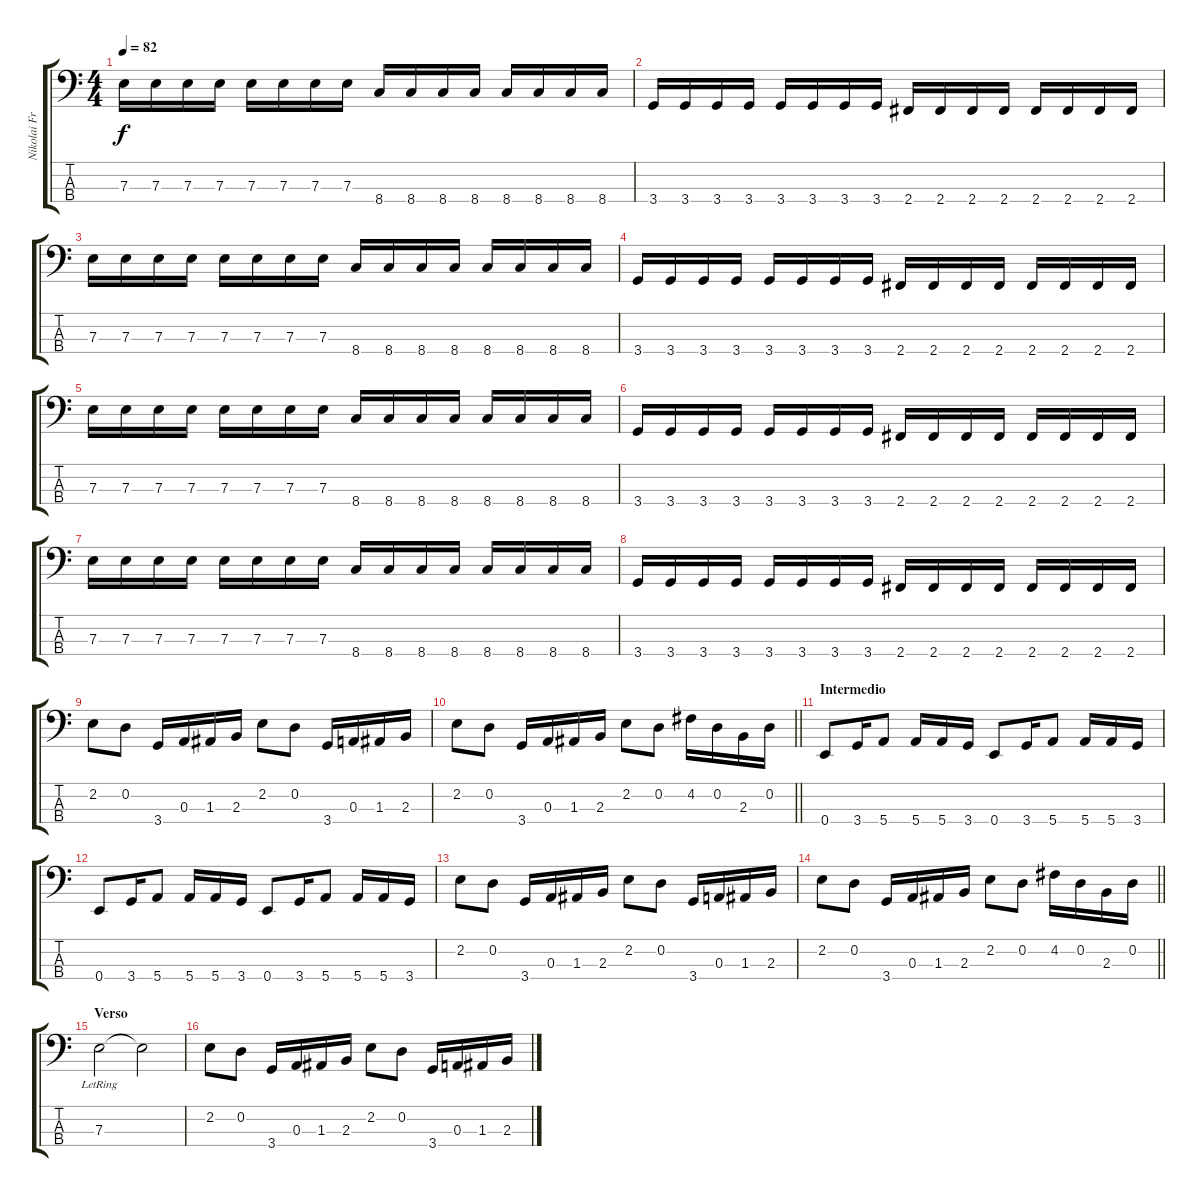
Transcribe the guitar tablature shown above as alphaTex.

\track ("Nikolai Fraiture" "Nikolai Fr") {instrument electricbasspick}
\staff {score tabs}
\tuning (G2 D2 A1 E1) {hide}
\ts (4 4)
\tempo 82
\clef f4
\ks c
7.3.16{dy f} 7.3.16 7.3.16 7.3.16 7.3.16 7.3.16 7.3.16 7.3.16 8.4.16 8.4.16 8.4.16 8.4.16 8.4.16 8.4.16 8.4.16 8.4.16 |
3.4.16 3.4.16 3.4.16 3.4.16 3.4.16 3.4.16 3.4.16 3.4.16 2.4.16 2.4.16 2.4.16 2.4.16 2.4.16 2.4.16 2.4.16 2.4.16 |
7.3.16 7.3.16 7.3.16 7.3.16 7.3.16 7.3.16 7.3.16 7.3.16 8.4.16 8.4.16 8.4.16 8.4.16 8.4.16 8.4.16 8.4.16 8.4.16 |
3.4.16 3.4.16 3.4.16 3.4.16 3.4.16 3.4.16 3.4.16 3.4.16 2.4.16 2.4.16 2.4.16 2.4.16 2.4.16 2.4.16 2.4.16 2.4.16 |
7.3.16 7.3.16 7.3.16 7.3.16 7.3.16 7.3.16 7.3.16 7.3.16 8.4.16 8.4.16 8.4.16 8.4.16 8.4.16 8.4.16 8.4.16 8.4.16 |
3.4.16 3.4.16 3.4.16 3.4.16 3.4.16 3.4.16 3.4.16 3.4.16 2.4.16 2.4.16 2.4.16 2.4.16 2.4.16 2.4.16 2.4.16 2.4.16 |
7.3.16 7.3.16 7.3.16 7.3.16 7.3.16 7.3.16 7.3.16 7.3.16 8.4.16 8.4.16 8.4.16 8.4.16 8.4.16 8.4.16 8.4.16 8.4.16 |
3.4.16 3.4.16 3.4.16 3.4.16 3.4.16 3.4.16 3.4.16 3.4.16 2.4.16 2.4.16 2.4.16 2.4.16 2.4.16 2.4.16 2.4.16 2.4.16 |
2.2.8 0.2.8 3.4.16 0.3.16 1.3.16 2.3.16 2.2.8 0.2.8 3.4.16 0.3.16 1.3.16 2.3.16 |
\barLineRight lightlight
2.2.8 0.2.8 3.4.16 0.3.16 1.3.16 2.3.16 2.2.8 0.2.8 4.2.16 0.2.16 2.3.16 0.2.16 |
\section ("" "Intermedio")
0.4.8 3.4.16 5.4.8 5.4.16 5.4.16 3.4.16 0.4.8 3.4.16 5.4.8 5.4.16 5.4.16 3.4.16 |
0.4.8 3.4.16 5.4.8 5.4.16 5.4.16 3.4.16 0.4.8 3.4.16 5.4.8 5.4.16 5.4.16 3.4.16 |
2.2.8 0.2.8 3.4.16 0.3.16 1.3.16 2.3.16 2.2.8 0.2.8 3.4.16 0.3.16 1.3.16 2.3.16 |
\barLineRight lightlight
2.2.8 0.2.8 3.4.16 0.3.16 1.3.16 2.3.16 2.2.8 0.2.8 4.2.16 0.2.16 2.3.16 0.2.16 |
\section ("" "Verso")
7.3{lr}.2 7.3{t}.2 |
2.2.8 0.2.8 3.4.16 0.3.16 1.3.16 2.3.16 2.2.8 0.2.8 3.4.16 0.3.16 1.3.16 2.3.16
